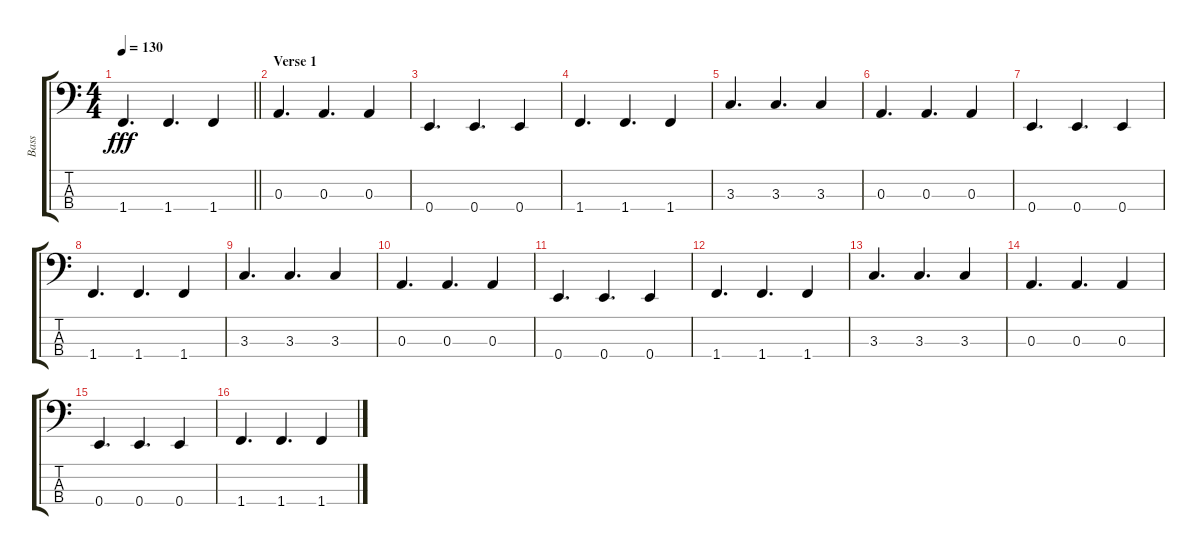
\track ("Bass" "Bass") {instrument electricbassfinger}
\staff {score tabs}
\tuning (G2 D2 A1 E1) {hide}
\ts (4 4)
\tempo 130
\clef f4
\barLineRight lightlight
\ks c
1.4.4{d dy fff} 1.4.4{d} 1.4.4 |
\section ("" "Verse 1")
0.3.4{d} 0.3.4{d} 0.3.4 |
0.4.4{d} 0.4.4{d} 0.4.4 |
1.4.4{d} 1.4.4{d} 1.4.4 |
3.3.4{d} 3.3.4{d} 3.3.4 |
0.3.4{d} 0.3.4{d} 0.3.4 |
0.4.4{d} 0.4.4{d} 0.4.4 |
1.4.4{d} 1.4.4{d} 1.4.4 |
3.3.4{d} 3.3.4{d} 3.3.4 |
0.3.4{d} 0.3.4{d} 0.3.4 |
0.4.4{d} 0.4.4{d} 0.4.4 |
1.4.4{d} 1.4.4{d} 1.4.4 |
3.3.4{d} 3.3.4{d} 3.3.4 |
0.3.4{d} 0.3.4{d} 0.3.4 |
0.4.4{d} 0.4.4{d} 0.4.4 |
1.4.4{d} 1.4.4{d} 1.4.4
